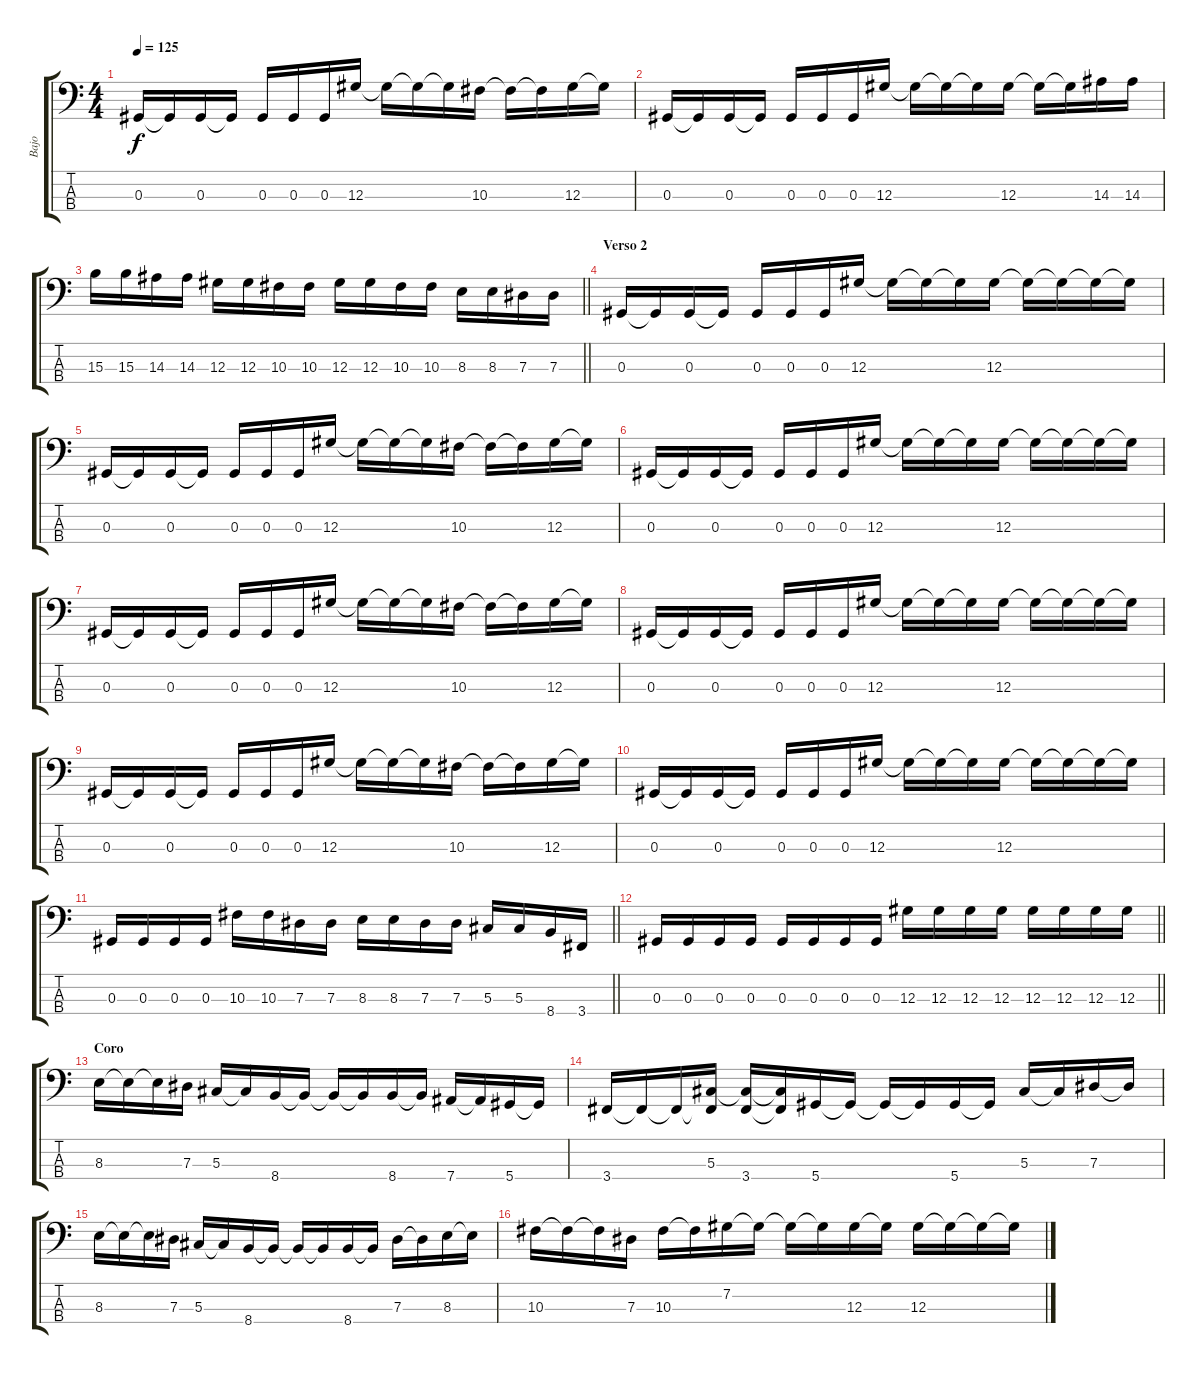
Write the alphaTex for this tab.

\track ("Bajo" "Bajo") {instrument electricbasspick}
\staff {score tabs}
\tuning (Gb2 Db2 Ab1 Eb1) {hide}
\ts (4 4)
\tempo 125
\clef f4
\ks c
0.3.16{dy f} 0.3{t}.16 0.3.16 0.3{t}.16 0.3.16 0.3.16 0.3.16 12.3.16 12.3{t}.16 12.3{t}.16 12.3{t}.16 10.3.16 10.3{t}.16 10.3{t}.16 12.3.16 12.3{t}.16 |
0.3.16 0.3{t}.16 0.3.16 0.3{t}.16 0.3.16 0.3.16 0.3.16 12.3.16 12.3{t}.16 12.3{t}.16 12.3{t}.16 12.3.16 12.3{t}.16 12.3{t}.16 14.3.16 14.3.16 |
\barLineRight lightlight
15.3.16 15.3.16 14.3.16 14.3.16 12.3.16 12.3.16 10.3.16 10.3.16 12.3.16 12.3.16 10.3.16 10.3.16 8.3.16 8.3.16 7.3.16 7.3.16 |
\section ("" "Verso 2")
0.3.16 0.3{t}.16 0.3.16 0.3{t}.16 0.3.16 0.3.16 0.3.16 12.3.16 12.3{t}.16 12.3{t}.16 12.3{t}.16 12.3.16 12.3{t}.16 12.3{t}.16 12.3{t}.16 12.3{t}.16 |
0.3.16 0.3{t}.16 0.3.16 0.3{t}.16 0.3.16 0.3.16 0.3.16 12.3.16 12.3{t}.16 12.3{t}.16 12.3{t}.16 10.3.16 10.3{t}.16 10.3{t}.16 12.3.16 12.3{t}.16 |
0.3.16 0.3{t}.16 0.3.16 0.3{t}.16 0.3.16 0.3.16 0.3.16 12.3.16 12.3{t}.16 12.3{t}.16 12.3{t}.16 12.3.16 12.3{t}.16 12.3{t}.16 12.3{t}.16 12.3{t}.16 |
0.3.16 0.3{t}.16 0.3.16 0.3{t}.16 0.3.16 0.3.16 0.3.16 12.3.16 12.3{t}.16 12.3{t}.16 12.3{t}.16 10.3.16 10.3{t}.16 10.3{t}.16 12.3.16 12.3{t}.16 |
0.3.16 0.3{t}.16 0.3.16 0.3{t}.16 0.3.16 0.3.16 0.3.16 12.3.16 12.3{t}.16 12.3{t}.16 12.3{t}.16 12.3.16 12.3{t}.16 12.3{t}.16 12.3{t}.16 12.3{t}.16 |
0.3.16 0.3{t}.16 0.3.16 0.3{t}.16 0.3.16 0.3.16 0.3.16 12.3.16 12.3{t}.16 12.3{t}.16 12.3{t}.16 10.3.16 10.3{t}.16 10.3{t}.16 12.3.16 12.3{t}.16 |
0.3.16 0.3{t}.16 0.3.16 0.3{t}.16 0.3.16 0.3.16 0.3.16 12.3.16 12.3{t}.16 12.3{t}.16 12.3{t}.16 12.3.16 12.3{t}.16 12.3{t}.16 12.3{t}.16 12.3{t}.16 |
\barLineRight lightlight
0.3.16 0.3.16 0.3.16 0.3.16 10.3.16 10.3.16 7.3.16 7.3.16 8.3.16 8.3.16 7.3.16 7.3.16 5.3.16 5.3.16 8.4.16 3.4.16 |
\barLineRight lightlight
0.3.16 0.3.16 0.3.16 0.3.16 0.3.16 0.3.16 0.3.16 0.3.16 12.3.16 12.3.16 12.3.16 12.3.16 12.3.16 12.3.16 12.3.16 12.3.16 |
\section ("" "Coro")
8.3.16 8.3{t}.16 8.3{t}.16 7.3.16 5.3.16 5.3{t}.16 8.4.16 8.4{t}.16 8.4{t}.16 8.4{t}.16 8.4.16 8.4{t}.16 7.4.16 7.4{t}.16 5.4.16 5.4{t}.16 |
3.4.16 3.4{t}.16 3.4{t}.16 (5.3 3.4{t}).16 (5.3{t} 3.4).16 (5.3{t} 3.4{t}).16 5.4.16 5.4{t}.16 5.4{t}.16 5.4{t}.16 5.4.16 5.4{t}.16 5.3.16 5.3{t}.16 7.3.16 7.3{t}.16 |
8.3.16 8.3{t}.16 8.3{t}.16 7.3.16 5.3.16 5.3{t}.16 8.4.16 8.4{t}.16 8.4{t}.16 8.4{t}.16 8.4.16 8.4{t}.16 7.3.16 7.3{t}.16 8.3.16 8.3{t}.16 |
10.3.16 10.3{t}.16 10.3{t}.16 7.3.16 10.3.16 10.3{t}.16 7.2.16 7.2{t}.16 7.2{t}.16 7.2{t}.16 12.3.16 12.3{t}.16 12.3.16 12.3{t}.16 12.3{t}.16 12.3{t}.16
